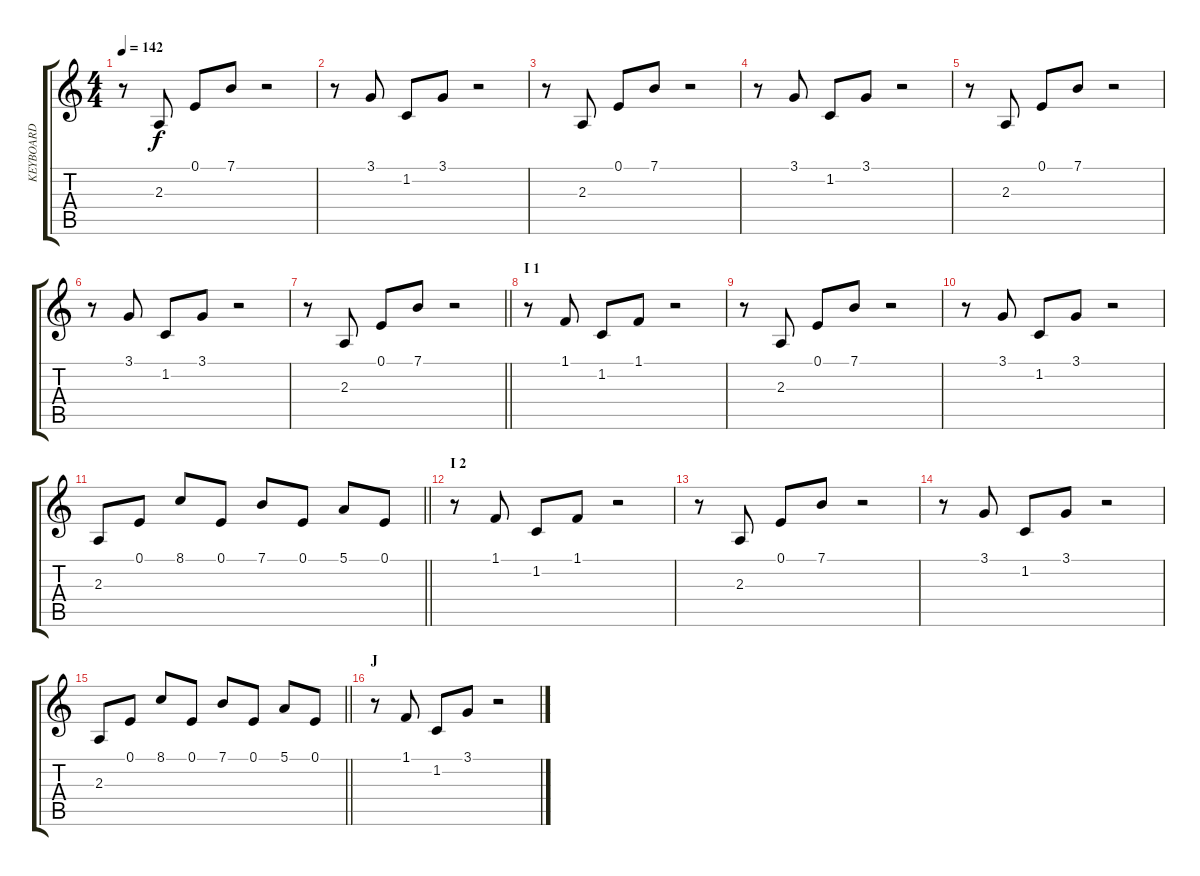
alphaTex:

\track ("KEYBOARD" "KEYBOARD") {instrument stringensemble2}
\staff {score tabs}
\tuning (E4 B3 G3 D3 A2 E2) {hide}
\ts (4 4)
\tempo 142
\clef g2
\ks c
r.8{dy f} 2.3.8 0.1.8 7.1.8 r.2 |
r.8 3.1.8 1.2.8 3.1.8 r.2 |
r.8 2.3.8 0.1.8 7.1.8 r.2 |
r.8 3.1.8 1.2.8 3.1.8 r.2 |
r.8 2.3.8 0.1.8 7.1.8 r.2 |
r.8 3.1.8 1.2.8 3.1.8 r.2 |
\barLineRight lightlight
r.8 2.3.8 0.1.8 7.1.8 r.2 |
\section ("" "I 1")
r.8 1.1.8 1.2.8 1.1.8 r.2 |
r.8 2.3.8 0.1.8 7.1.8 r.2 |
r.8 3.1.8 1.2.8 3.1.8 r.2 |
\barLineRight lightlight
2.3.8 0.1.8 8.1.8 0.1.8 7.1.8 0.1.8 5.1.8 0.1.8 |
\section ("" "I 2")
r.8 1.1.8 1.2.8 1.1.8 r.2 |
r.8 2.3.8 0.1.8 7.1.8 r.2 |
r.8 3.1.8 1.2.8 3.1.8 r.2 |
\barLineRight lightlight
2.3.8 0.1.8 8.1.8 0.1.8 7.1.8 0.1.8 5.1.8 0.1.8 |
\section ("" "J")
r.8 1.1.8 1.2.8 3.1.8 r.2
